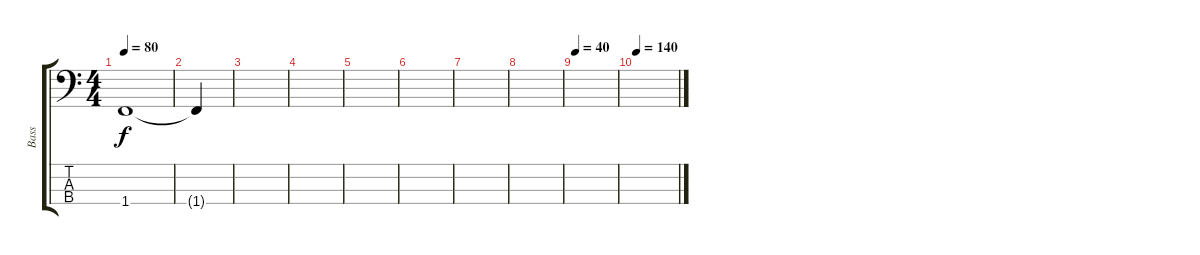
\track ("Bass" "Bass") {instrument electricbassfinger}
\staff {score tabs}
\tuning (G2 D2 A1 E1) {hide}
\ts (4 4)
\tempo 80
\clef f4
\ks c
1.4.1{dy f} |
1.4{t}.4 |
|
|
|
|
|
|
\tempo 40
|
\tempo 140
